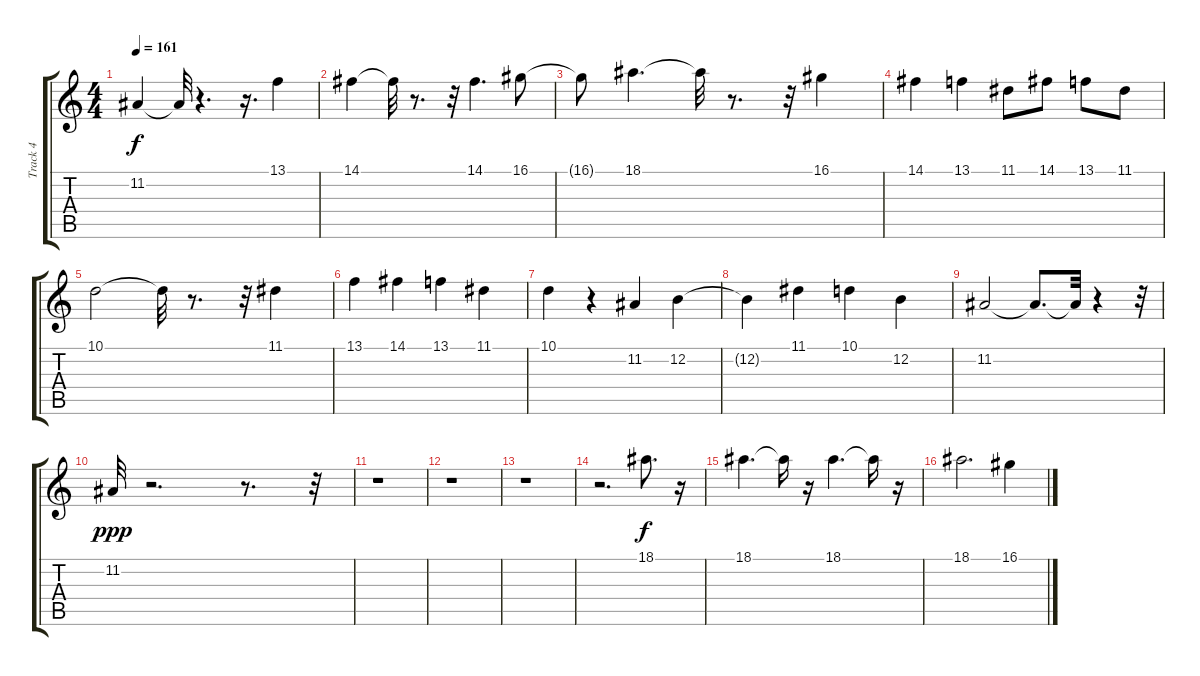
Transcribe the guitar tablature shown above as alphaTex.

\track ("Track 4" "Track 4") {instrument voiceoohs}
\staff {score tabs}
\tuning (E4 B3 G3 D3 A2 E2) {hide}
\ts (4 4)
\tempo 161
\clef g2
\ks c
11.2.4{dy f} 11.2{t}.32 r.4{d} r.16{d} 13.1.4 |
14.1.4 14.1{t}.32 r.8{d} r.32 14.1.4{d} 16.1.8 |
16.1{t}.8 18.1.4{d} 18.1{t}.32 r.8{d} r.32 16.1.4 |
14.1.4 13.1.4 11.1.8 14.1.8 13.1.8 11.1.8 |
10.1.2 10.1{t}.32 r.8{d} r.32 11.1.4 |
13.1.4 14.1.4 13.1.4 11.1.4 |
10.1.4 r.4 11.2.4 12.2.4 |
12.2{t}.4 11.1.4 10.1.4 12.2.4 |
11.2.2 11.2{t}.8{d} 11.2{t}.32 r.4 r.32 |
11.2.32{dy ppp} r.2{d} r.8{d} r.32 |
r.1 |
r.1 |
r.1 |
r.2{d} 18.1.8{d dy f} r.16 |
18.1.4{d} 18.1{t}.16 r.16 18.1.4{d} 18.1{t}.16 r.16 |
18.1.2{d} 16.1.4
